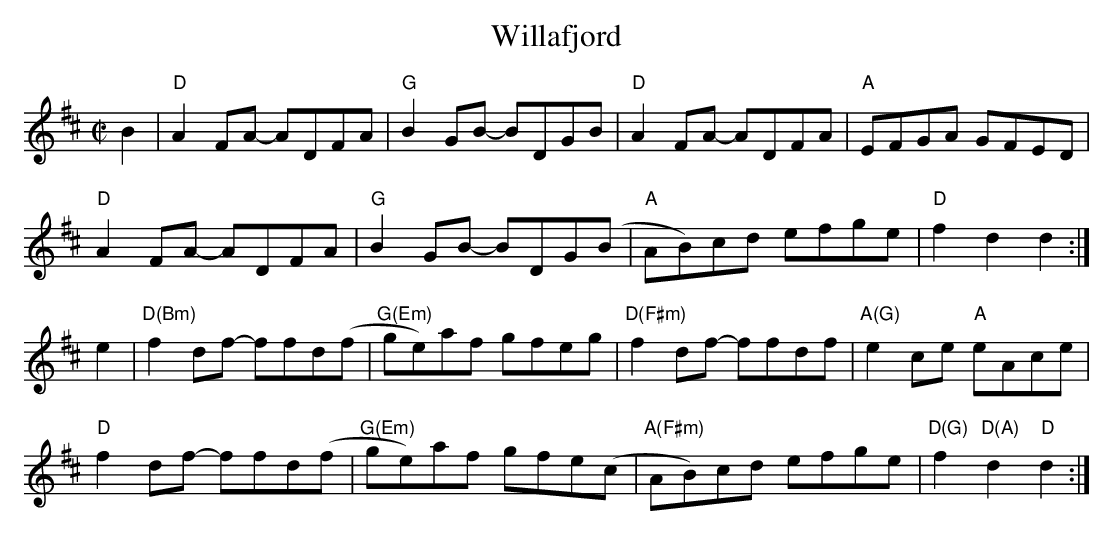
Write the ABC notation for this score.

X:1
T:Willafjord
M:C|
L:1/8
K:D
B2|"D"A2 FA- ADFA|"G"B2 GB- BDGB|"D"A2 FA- ADFA|"A"EFGA GFED|!
"D"A2 FA- ADFA|"G"B2 GB- BDG(B|"A"AB)cd efge|"D"f2d2d2:|]!
e2|"D(Bm)"f2 df- ffd(f|"G(Em)"ge)af gfeg|"D(F#m)"f2 df- ffdf|"A(G)"e2 c-e "A"eAce|!
"D"f2 df- ffd(f|"G(Em)"ge)af gfe(c|"A(F#m)"AB)cd efge|"D(G)"f2 "D(A)"d2"D"d2:|]
